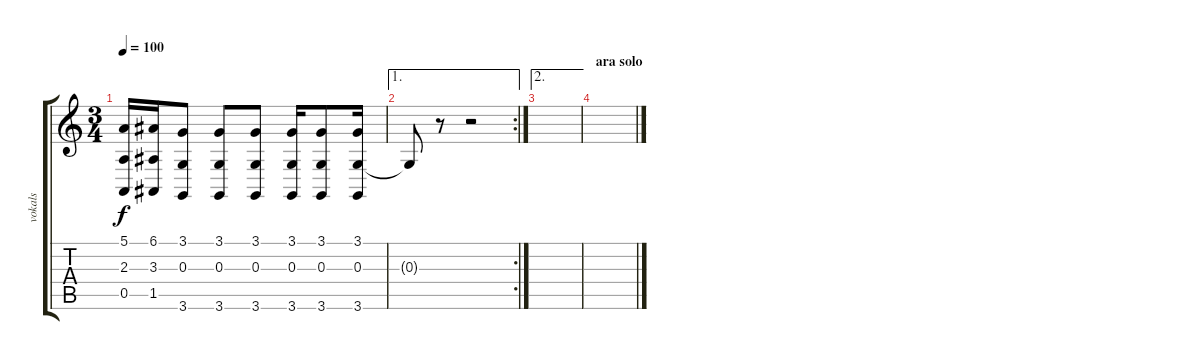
\track ("vokals" "vokals") {instrument tenorsax}
\staff {score tabs}
\tuning (E4 B3 G3 D3 A2 E2) {hide}
\ts (3 4)
\tempo 100
\clef g2
\ks c
(5.1 2.3 0.5).16{dy f} (6.1 3.3 1.5).16 (3.1 0.3 3.6).8 (3.1 0.3 3.6).8 (3.1 0.3 3.6).8 (3.1 0.3 3.6).16 (3.1 0.3 3.6).8 (3.1 0.3 3.6).16 |
\ae 1
\rc 2
0.3{t}.8 r.8 r.2 |
\ae 2
|
\section ("" "ara solo")
